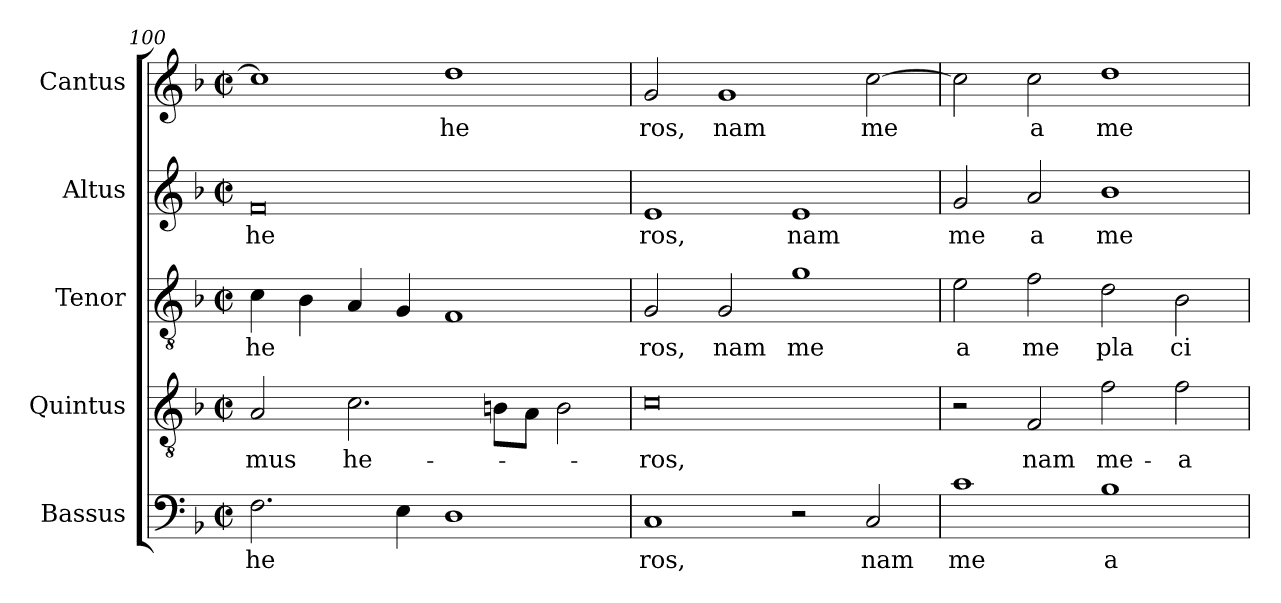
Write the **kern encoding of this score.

**kern	**text	**kern	**text	**kern	**text	**kern	**text	**kern	**text
*part5	*part5	*part4	*part4	*part3	*part3	*part2	*part2	*part1	*part1
*staff5	*staff5	*staff4	*staff4	*staff3	*staff3	*staff2	*staff2	*staff1	*staff1
*I"Bassus	*	*I"Quintus	*	*I"Tenor	*	*I"Altus	*	*I"Cantus	*
*clefF4	*	*clefGv2	*	*clefGv2	*	*clefG2	*	*clefG2	*
*k[b-]	*	*k[b-]	*	*k[b-]	*	*k[b-]	*	*k[b-]	*
*F:	*	*F:	*	*F:	*	*F:	*	*F:	*
*M2/2	*	*M2/2	*	*M2/2	*	*M2/2	*	*M2/2	*
*met(c|)	*	*met(c|)	*	*met(c|)	*	*met(c|)	*	*met(c|)	*
=100	=100	=100	=100	=100	=100	=100	=100	=100	=100
!	!LO:LY:b:cj	!	!LO:LY:b:cj	!	!LO:LY:b:cj	!	!LO:LY:b:cj	!	!
2.F\	he	2A/	-mus	4c\	he	0f	he	1cc]	.
.	.	.	.	4B-\	.	.	.	.	.
!	!	!	!LO:LY:b:cj	!	!	!	!	!	!
.	.	2.c\	he-	4A/	.	.	.	.	.
4E\	.	.	.	4G/	.	.	.	.	.
!	!	!	!	!	!	!	!	!	!LO:LY:b:cj
1D	.	.	.	1F	.	.	.	1dd	he
.	.	8B\L	.	.	.	.	.	.	.
.	.	8A\J	.	.	.	.	.	.	.
.	.	2B\	.	.	.	.	.	.	.
=101	=101	=101	=101	=101	=101	=101	=101	=101	=101
!	!LO:LY:b:cj	!	!LO:LY:b:cj	!	!LO:LY:b:cj	!	!LO:LY:b:cj	!	!LO:LY:b:cj
1C	ros,	0c	-ros,	2G/	ros,	1e	ros,	2g/	ros,
!	!	!	!	!	!LO:LY:b:cj	!	!	!	!LO:LY:b:cj
.	.	.	.	2G/	nam	.	.	1g	nam
!	!	!	!	!	!LO:LY:b:cj	!	!LO:LY:b:cj	!	!
2r	.	.	.	1g	me	1e	nam	.	.
!	!LO:LY:b:cj	!	!	!	!	!	!	!	!LO:LY:b
2C/	nam	.	.	.	.	.	.	[>2cc\	me
=102	=102	=102	=102	=102	=102	=102	=102	=102	=102
!	!LO:LY:b:cj	!	!	!	!LO:LY:b:cj	!	!LO:LY:b:cj	!	!
1c	me	2r	.	2e\	a	2g/	me	2cc\]	.
!	!	!	!LO:LY:b:cj	!	!LO:LY:b:cj	!	!LO:LY:b:cj	!	!LO:LY:b:cj
.	.	2F/	nam	2f\	me	2a/	a	2cc\	a
!	!LO:LY:b:cj	!	!LO:LY:b:cj	!	!LO:LY:b:cj	!	!LO:LY:b:cj	!	!LO:LY:b:cj
1B-	a	2f\	me-	2d\	pla	1b-	me	1dd	me
!	!	!	!LO:LY:b:cj	!	!LO:LY:b:cj	!	!	!	!
.	.	2f\	-a	2B-\	ci	.	.	.	.
=	=	=	=	=	=	=	=	=	=
*-	*-	*-	*-	*-	*-	*-	*-	*-	*-
